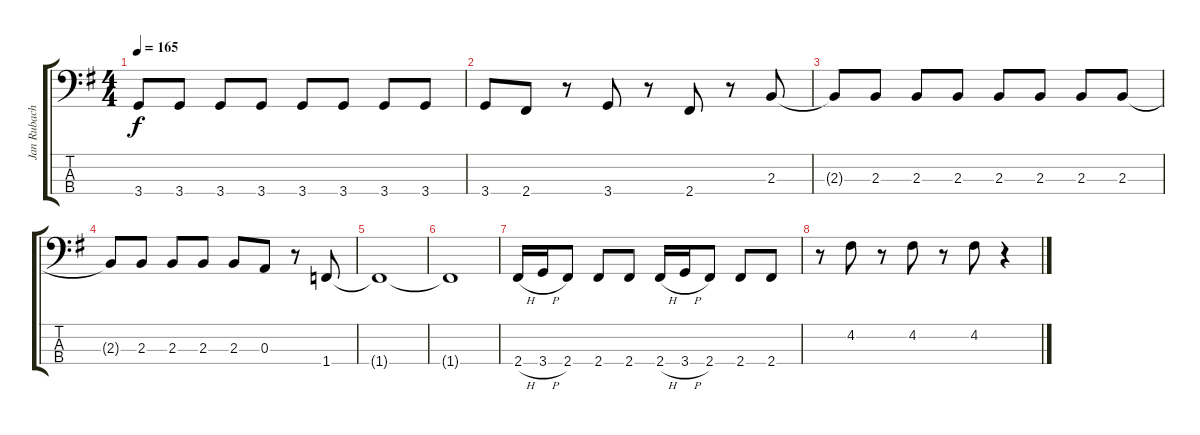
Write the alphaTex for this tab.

\track ("Jan Rubach" "Jan Rubach") {instrument electricbassfinger}
\staff {score tabs}
\tuning (G2 D2 A1 E1) {hide}
\ts (4 4)
\tempo 165
\clef f4
\ks g
3.4{t}.8{dy f} 3.4.8 3.4.8 3.4.8 3.4.8 3.4.8 3.4.8 3.4.8 |
3.4.8 2.4.8 r.8 3.4.8 r.8 2.4.8 r.8 2.3.8 |
2.3{t}.8 2.3.8 2.3.8 2.3.8 2.3.8 2.3.8 2.3.8 2.3.8 |
2.3{t}.8 2.3.8 2.3.8 2.3.8 2.3.8 0.3.8 r.8 1.4.8 |
1.4{t}.1 |
1.4{t}.1 |
2.4{h}.16 3.4{h}.16 2.4.8 2.4.8 2.4.8 2.4{h}.16 3.4{h}.16 2.4.8 2.4.8 2.4.8 |
r.8 4.2.8 r.8 4.2.8 r.8 4.2.8 r.4
